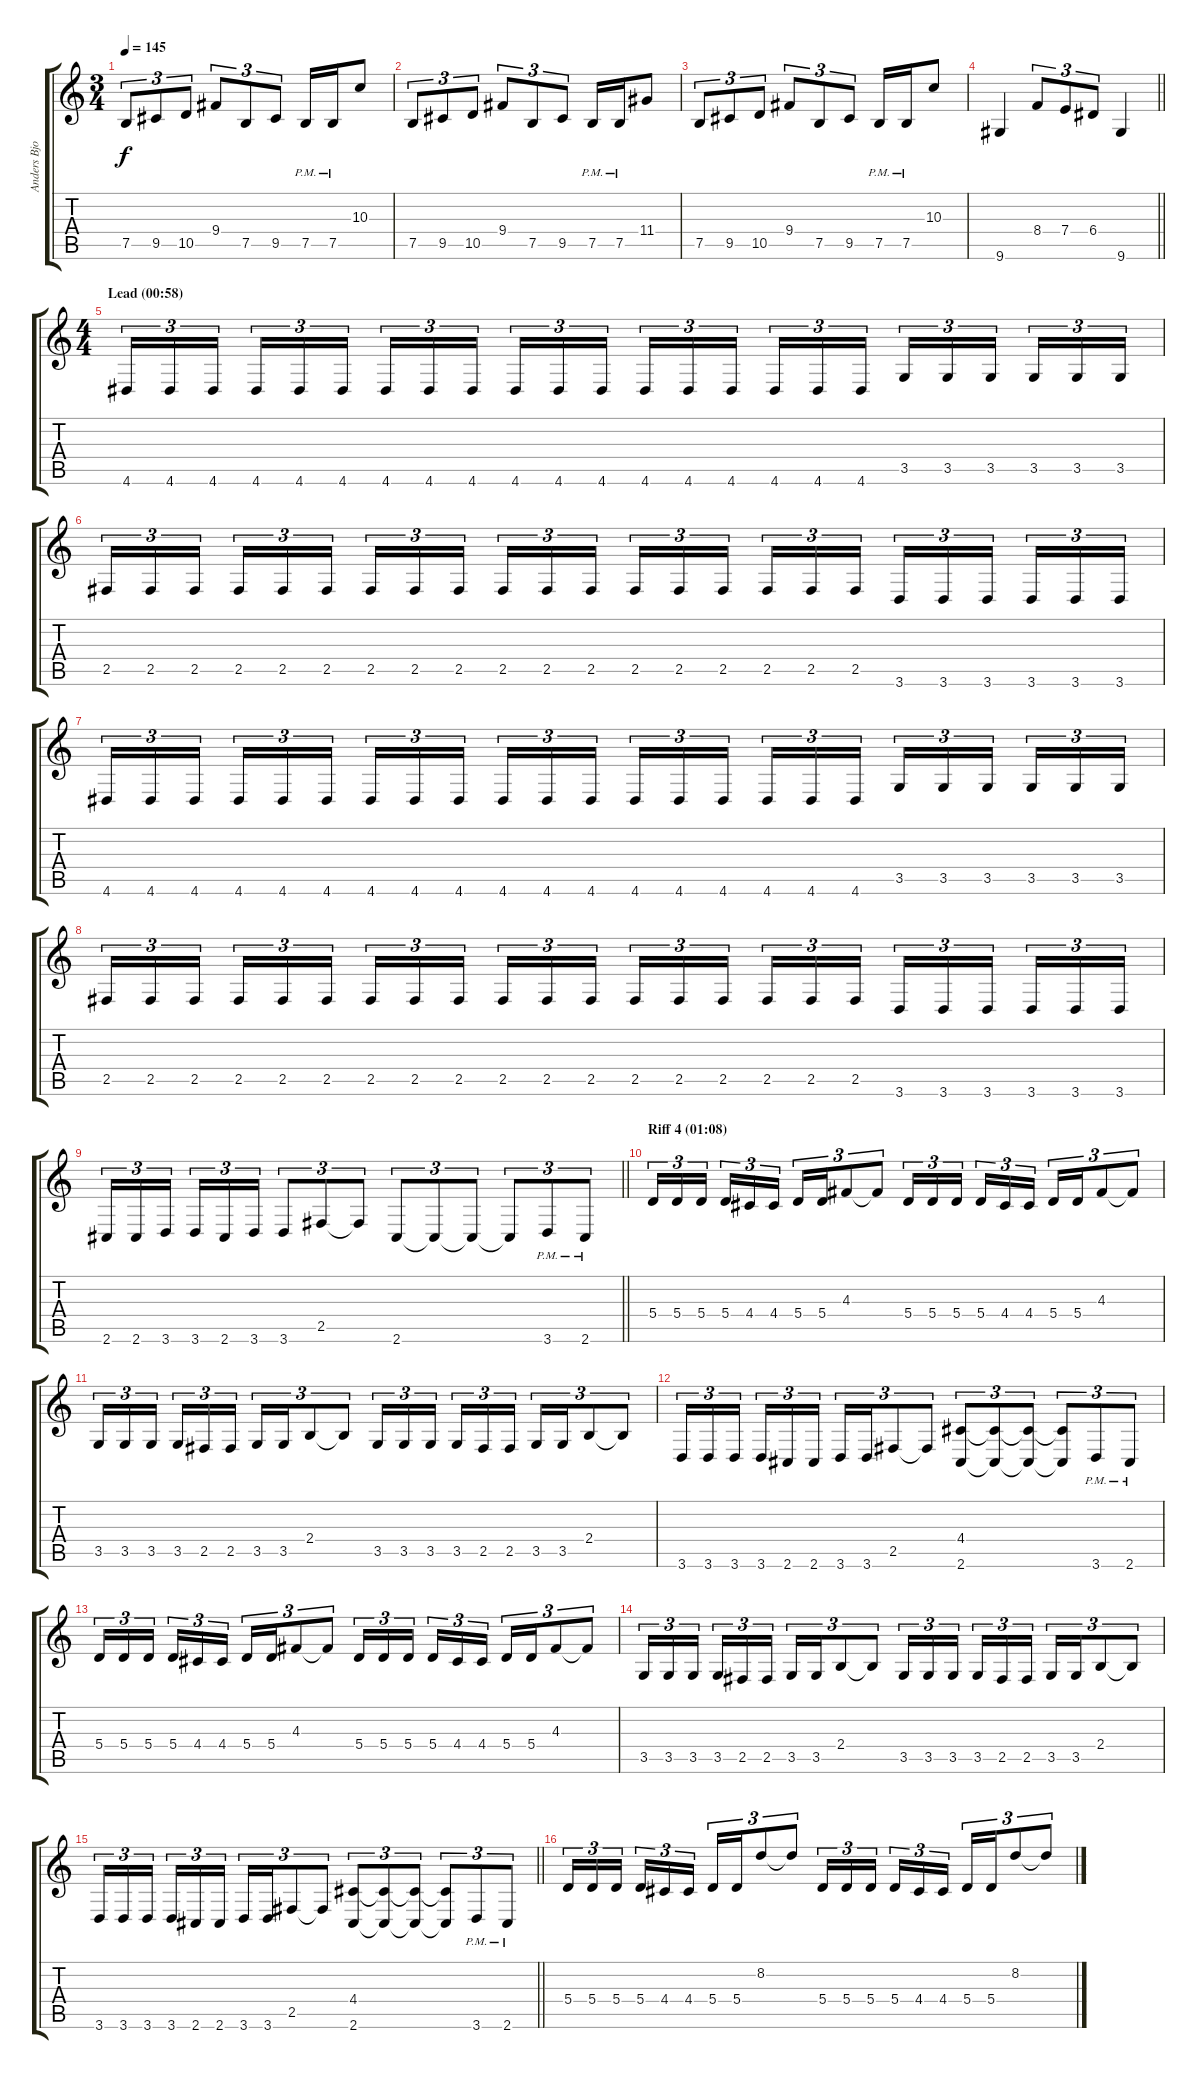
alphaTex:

\track ("Anders Bjorler" "Anders Bjo") {instrument distortionguitar}
\staff {score tabs}
\tuning (B3 Gb3 D3 A2 E2 B1) {hide}
\ts (3 4)
\tempo 145
\clef g2
\ks c
7.5.8{tu (3 2) dy f} 9.5.8{tu (3 2)} 10.5.8{tu (3 2)} 9.4.8{tu (3 2)} 7.5.8{tu (3 2)} 9.5.8{tu (3 2)} 7.5{pm}.16 7.5{pm}.16 10.3.8 |
7.5.8{tu (3 2)} 9.5.8{tu (3 2)} 10.5.8{tu (3 2)} 9.4.8{tu (3 2)} 7.5.8{tu (3 2)} 9.5.8{tu (3 2)} 7.5{pm}.16 7.5{pm}.16 11.4.8 |
7.5.8{tu (3 2)} 9.5.8{tu (3 2)} 10.5.8{tu (3 2)} 9.4.8{tu (3 2)} 7.5.8{tu (3 2)} 9.5.8{tu (3 2)} 7.5{pm}.16 7.5{pm}.16 10.3.8 |
\barLineRight lightlight
9.6.4 8.4.8{tu (3 2)} 7.4.8{tu (3 2)} 6.4.8{tu (3 2)} 9.6.4 |
\ts (4 4)
\section ("" "Lead (00:58)")
4.6.16{tu (3 2)} 4.6.16{tu (3 2)} 4.6.16{tu (3 2) beam splitsecondary} 4.6.16{tu (3 2)} 4.6.16{tu (3 2)} 4.6.16{tu (3 2)} 4.6.16{tu (3 2)} 4.6.16{tu (3 2)} 4.6.16{tu (3 2) beam splitsecondary} 4.6.16{tu (3 2)} 4.6.16{tu (3 2)} 4.6.16{tu (3 2)} 4.6.16{tu (3 2)} 4.6.16{tu (3 2)} 4.6.16{tu (3 2) beam splitsecondary} 4.6.16{tu (3 2)} 4.6.16{tu (3 2)} 4.6.16{tu (3 2)} 3.5.16{tu (3 2)} 3.5.16{tu (3 2)} 3.5.16{tu (3 2) beam splitsecondary} 3.5.16{tu (3 2)} 3.5.16{tu (3 2)} 3.5.16{tu (3 2)} |
2.5.16{tu (3 2)} 2.5.16{tu (3 2)} 2.5.16{tu (3 2) beam splitsecondary} 2.5.16{tu (3 2)} 2.5.16{tu (3 2)} 2.5.16{tu (3 2)} 2.5.16{tu (3 2)} 2.5.16{tu (3 2)} 2.5.16{tu (3 2) beam splitsecondary} 2.5.16{tu (3 2)} 2.5.16{tu (3 2)} 2.5.16{tu (3 2)} 2.5.16{tu (3 2)} 2.5.16{tu (3 2)} 2.5.16{tu (3 2) beam splitsecondary} 2.5.16{tu (3 2)} 2.5.16{tu (3 2)} 2.5.16{tu (3 2)} 3.6.16{tu (3 2)} 3.6.16{tu (3 2)} 3.6.16{tu (3 2) beam splitsecondary} 3.6.16{tu (3 2)} 3.6.16{tu (3 2)} 3.6.16{tu (3 2)} |
4.6.16{tu (3 2)} 4.6.16{tu (3 2)} 4.6.16{tu (3 2) beam splitsecondary} 4.6.16{tu (3 2)} 4.6.16{tu (3 2)} 4.6.16{tu (3 2)} 4.6.16{tu (3 2)} 4.6.16{tu (3 2)} 4.6.16{tu (3 2) beam splitsecondary} 4.6.16{tu (3 2)} 4.6.16{tu (3 2)} 4.6.16{tu (3 2)} 4.6.16{tu (3 2)} 4.6.16{tu (3 2)} 4.6.16{tu (3 2) beam splitsecondary} 4.6.16{tu (3 2)} 4.6.16{tu (3 2)} 4.6.16{tu (3 2)} 3.5.16{tu (3 2)} 3.5.16{tu (3 2)} 3.5.16{tu (3 2) beam splitsecondary} 3.5.16{tu (3 2)} 3.5.16{tu (3 2)} 3.5.16{tu (3 2)} |
2.5.16{tu (3 2)} 2.5.16{tu (3 2)} 2.5.16{tu (3 2) beam splitsecondary} 2.5.16{tu (3 2)} 2.5.16{tu (3 2)} 2.5.16{tu (3 2)} 2.5.16{tu (3 2)} 2.5.16{tu (3 2)} 2.5.16{tu (3 2) beam splitsecondary} 2.5.16{tu (3 2)} 2.5.16{tu (3 2)} 2.5.16{tu (3 2)} 2.5.16{tu (3 2)} 2.5.16{tu (3 2)} 2.5.16{tu (3 2) beam splitsecondary} 2.5.16{tu (3 2)} 2.5.16{tu (3 2)} 2.5.16{tu (3 2)} 3.6.16{tu (3 2)} 3.6.16{tu (3 2)} 3.6.16{tu (3 2) beam splitsecondary} 3.6.16{tu (3 2)} 3.6.16{tu (3 2)} 3.6.16{tu (3 2)} |
\barLineRight lightlight
2.6.16{tu (3 2)} 2.6.16{tu (3 2)} 3.6.16{tu (3 2) beam splitsecondary} 3.6.16{tu (3 2)} 2.6.16{tu (3 2)} 3.6.16{tu (3 2)} 3.6.8{tu (3 2)} 2.5.8{tu (3 2)} 2.5{t}.8{tu (3 2)} 2.6.8{tu (3 2)} 2.6{t}.8{tu (3 2)} 2.6{t}.8{tu (3 2)} 2.6{t}.8{tu (3 2)} 3.6{pm}.8{tu (3 2)} 2.6{pm}.8{tu (3 2)} |
\section ("" "Riff 4 (01:08)")
5.4.16{tu (3 2)} 5.4.16{tu (3 2)} 5.4.16{tu (3 2) beam splitsecondary} 5.4.16{tu (3 2)} 4.4.16{tu (3 2)} 4.4.16{tu (3 2)} 5.4.16{tu (3 2)} 5.4.16{tu (3 2)} 4.3.8{tu (3 2)} 4.3{t}.8{tu (3 2)} 5.4.16{tu (3 2)} 5.4.16{tu (3 2)} 5.4.16{tu (3 2) beam splitsecondary} 5.4.16{tu (3 2)} 4.4.16{tu (3 2)} 4.4.16{tu (3 2)} 5.4.16{tu (3 2)} 5.4.16{tu (3 2)} 4.3.8{tu (3 2)} 4.3{t}.8{tu (3 2)} |
3.5.16{tu (3 2)} 3.5.16{tu (3 2)} 3.5.16{tu (3 2) beam splitsecondary} 3.5.16{tu (3 2)} 2.5.16{tu (3 2)} 2.5.16{tu (3 2)} 3.5.16{tu (3 2)} 3.5.16{tu (3 2)} 2.4.8{tu (3 2)} 2.4{t}.8{tu (3 2)} 3.5.16{tu (3 2)} 3.5.16{tu (3 2)} 3.5.16{tu (3 2) beam splitsecondary} 3.5.16{tu (3 2)} 2.5.16{tu (3 2)} 2.5.16{tu (3 2)} 3.5.16{tu (3 2)} 3.5.16{tu (3 2)} 2.4.8{tu (3 2)} 2.4{t}.8{tu (3 2)} |
3.6.16{tu (3 2)} 3.6.16{tu (3 2)} 3.6.16{tu (3 2) beam splitsecondary} 3.6.16{tu (3 2)} 2.6.16{tu (3 2)} 2.6.16{tu (3 2)} 3.6.16{tu (3 2)} 3.6.16{tu (3 2)} 2.5.8{tu (3 2)} 2.5{t}.8{tu (3 2)} (4.4 2.6).8{tu (3 2)} (4.4{t} 2.6{t}).8{tu (3 2)} (4.4{t} 2.6{t}).8{tu (3 2)} (4.4{t} 2.6{t}).8{tu (3 2)} 3.6{pm}.8{tu (3 2)} 2.6{pm}.8{tu (3 2)} |
5.4.16{tu (3 2)} 5.4.16{tu (3 2)} 5.4.16{tu (3 2) beam splitsecondary} 5.4.16{tu (3 2)} 4.4.16{tu (3 2)} 4.4.16{tu (3 2)} 5.4.16{tu (3 2)} 5.4.16{tu (3 2)} 4.3.8{tu (3 2)} 4.3{t}.8{tu (3 2)} 5.4.16{tu (3 2)} 5.4.16{tu (3 2)} 5.4.16{tu (3 2) beam splitsecondary} 5.4.16{tu (3 2)} 4.4.16{tu (3 2)} 4.4.16{tu (3 2)} 5.4.16{tu (3 2)} 5.4.16{tu (3 2)} 4.3.8{tu (3 2)} 4.3{t}.8{tu (3 2)} |
3.5.16{tu (3 2)} 3.5.16{tu (3 2)} 3.5.16{tu (3 2) beam splitsecondary} 3.5.16{tu (3 2)} 2.5.16{tu (3 2)} 2.5.16{tu (3 2)} 3.5.16{tu (3 2)} 3.5.16{tu (3 2)} 2.4.8{tu (3 2)} 2.4{t}.8{tu (3 2)} 3.5.16{tu (3 2)} 3.5.16{tu (3 2)} 3.5.16{tu (3 2) beam splitsecondary} 3.5.16{tu (3 2)} 2.5.16{tu (3 2)} 2.5.16{tu (3 2)} 3.5.16{tu (3 2)} 3.5.16{tu (3 2)} 2.4.8{tu (3 2)} 2.4{t}.8{tu (3 2)} |
\barLineRight lightlight
3.6.16{tu (3 2)} 3.6.16{tu (3 2)} 3.6.16{tu (3 2) beam splitsecondary} 3.6.16{tu (3 2)} 2.6.16{tu (3 2)} 2.6.16{tu (3 2)} 3.6.16{tu (3 2)} 3.6.16{tu (3 2)} 2.5.8{tu (3 2)} 2.5{t}.8{tu (3 2)} (4.4 2.6).8{tu (3 2)} (4.4{t} 2.6{t}).8{tu (3 2)} (4.4{t} 2.6{t}).8{tu (3 2)} (4.4{t} 2.6{t}).8{tu (3 2)} 3.6{pm}.8{tu (3 2)} 2.6{pm}.8{tu (3 2)} |
\section ("" "")
5.4.16{tu (3 2)} 5.4.16{tu (3 2)} 5.4.16{tu (3 2) beam splitsecondary} 5.4.16{tu (3 2)} 4.4.16{tu (3 2)} 4.4.16{tu (3 2)} 5.4.16{tu (3 2)} 5.4.16{tu (3 2)} 8.2.8{tu (3 2)} 8.2{t}.8{tu (3 2)} 5.4.16{tu (3 2)} 5.4.16{tu (3 2)} 5.4.16{tu (3 2) beam splitsecondary} 5.4.16{tu (3 2)} 4.4.16{tu (3 2)} 4.4.16{tu (3 2)} 5.4.16{tu (3 2)} 5.4.16{tu (3 2)} 8.2.8{tu (3 2)} 8.2{t}.8{tu (3 2)}
